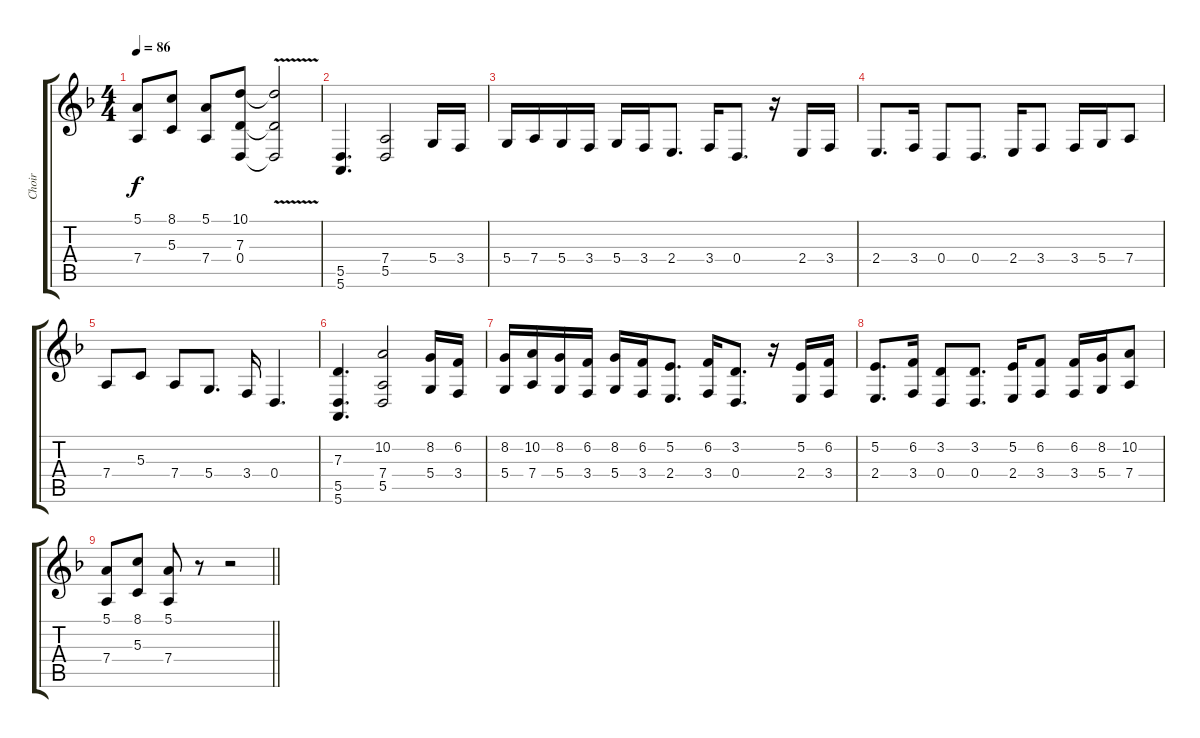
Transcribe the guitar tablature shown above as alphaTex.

\track ("Choir" "Choir") {instrument choiraahs}
\staff {score tabs}
\tuning (E4 B3 G3 D3 A2 E2) {hide}
\ts (4 4)
\tempo 86
\clef g2
\ks dminor
(5.1 7.4).8{dy f} (8.1 5.3).8 (5.1 7.4).8 (10.1 7.3 0.4).8 (10.1{v t} 7.3{v t} 0.4{v t}).2 |
(5.5 5.6).4{d volume 11} (7.4 5.5).2 5.4.16 3.4.16 |
5.4.16 7.4.16 5.4.16 3.4.16 5.4.16 3.4.16 2.4.8{d} 3.4.16 0.4.8{d} r.16 2.4.16 3.4.16 |
2.4.8{d} 3.4.16 0.4.8 0.4.8{d} 2.4.16 3.4.8 3.4.16 5.4.16 7.4.8 |
7.4.8 5.3.8 7.4.8 5.4.8{d} 3.4.16 0.4.4{d} |
(7.3 5.5 5.6).4{d} (10.2 7.4 5.5).2 (8.2 5.4).16 (6.2 3.4).16 |
(8.2 5.4).16 (10.2 7.4).16 (8.2 5.4).16 (6.2 3.4).16 (8.2 5.4).16 (6.2 3.4).16 (5.2 2.4).8{d} (6.2 3.4).16 (3.2 0.4).8{d} r.16 (5.2 2.4).16 (6.2 3.4).16 |
(5.2 2.4).8{d} (6.2 3.4).16 (3.2 0.4).8 (3.2 0.4).8{d} (5.2 2.4).16 (6.2 3.4).8 (6.2 3.4).16 (8.2 5.4).16 (10.2 7.4).8 |
\barLineRight lightlight
(5.1 7.4).8 (8.1 5.3).8 (5.1 7.4).8 r.8 r.2
